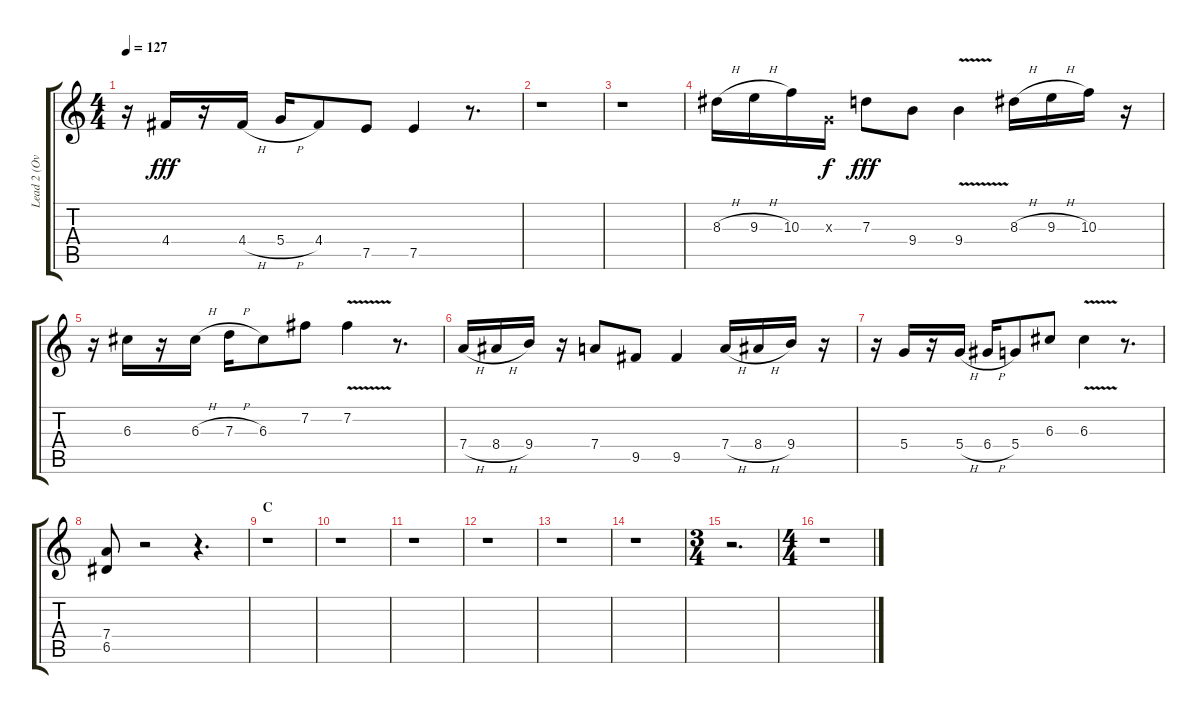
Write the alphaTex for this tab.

\track ("Lead 2 (Overdub)" "Lead 2 (Ov") {instrument distortionguitar}
\staff {score tabs}
\tuning (E4 B3 G3 D3 A2 E2) {hide}
\ts (4 4)
\tempo 127
\clef g2
\ks c
r.16{dy fff} 4.4.16 r.16 4.4{h}.16 5.4{h}.16 4.4.8 7.5.8 7.5.4 r.8{d} |
r.1 |
r.1 |
8.3{h}.16 9.3{h}.16 10.3.16 0.3{x}.16{dy f} 7.3.8{dy fff} 9.4.8 9.4{v}.4 8.3{h}.16 9.3{h}.16 10.3.16 r.16 |
r.16 6.3.16 r.16 6.3{h}.16 7.3{h}.16 6.3.8 7.2.8 7.2{v}.4 r.8{d} |
7.4{h}.16 8.4{h}.16 9.4.16 r.16 7.4.8 9.5.8 9.5.4 7.4{h}.16 8.4{h}.16 9.4.16 r.16 |
r.16 5.4.16 r.16 5.4{h}.16 6.4{h}.16 5.4.8 6.3.8 6.3{v}.4 r.8{d} |
(7.4 6.5).8 r.2 r.4{d} |
\section ("" "C")
r.1 |
r.1 |
r.1 |
r.1 |
r.1 |
r.1 |
\ts (3 4)
r.2{d} |
\ts (4 4)
r.1
